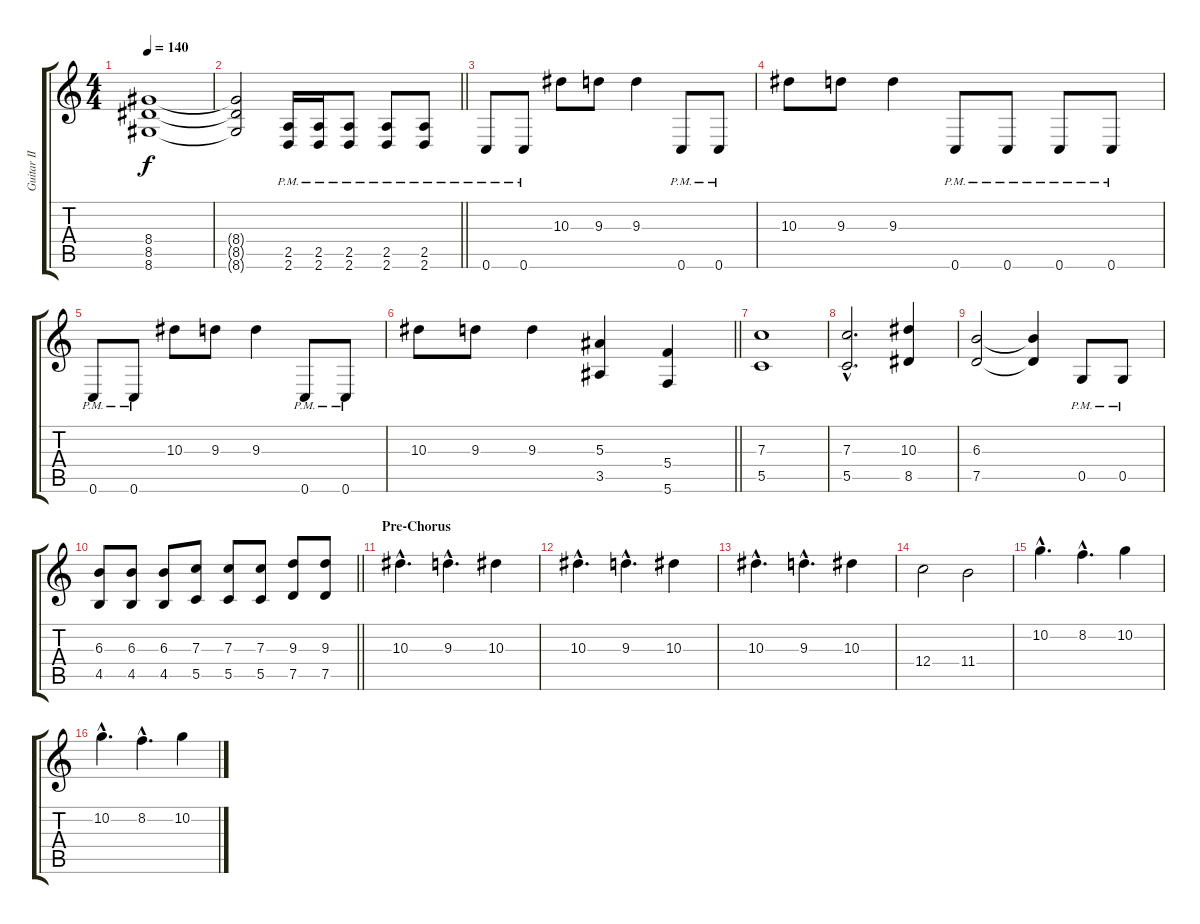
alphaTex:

\track ("Guitar II" "Guitar II") {instrument distortionguitar}
\staff {score tabs}
\tuning (D4 A3 F3 C3 G2 C2) {hide}
\ts (4 4)
\tempo 140
\clef g2
\ks c
(8.4 8.5 8.6).1{dy f} |
\barLineRight lightlight
(8.4{t} 8.5{t} 8.6{t}).2 (2.5{pm} 2.6{pm}).16 (2.5{pm} 2.6{pm}).16 (2.5{pm} 2.6{pm}).8 (2.5{pm} 2.6{pm}).8 (2.5{pm} 2.6{pm}).8 |
\section ("" "")
0.6{pm}.8 0.6{pm}.8 10.3.8 9.3.8 9.3.4 0.6{pm}.8 0.6{pm}.8 |
10.3.8 9.3.8 9.3.4 0.6{pm}.8 0.6{pm}.8 0.6{pm}.8 0.6{pm}.8 |
0.6{pm}.8 0.6{pm}.8 10.3.8 9.3.8 9.3.4 0.6{pm}.8 0.6{pm}.8 |
\barLineRight lightlight
10.3.8 9.3.8 9.3.4 (5.3 3.5).4 (5.4 5.6).4 |
\section ("" "")
(7.3 5.5).1 |
(7.3{hac} 5.5{hac}).2{d} (10.3 8.5).4 |
(6.3 7.5).2 (6.3{t} 7.5{t}).4 0.5{pm}.8 0.5{pm}.8 |
\barLineRight lightlight
(6.3 4.5).8 (6.3 4.5).8 (6.3 4.5).8 (7.3 5.5).8 (7.3 5.5).8 (7.3 5.5).8 (9.3 7.5).8 (9.3 7.5).8 |
\section ("" "Pre-Chorus")
10.3{hac}.4{d} 9.3{hac}.4{d} 10.3.4 |
10.3{hac}.4{d} 9.3{hac}.4{d} 10.3.4 |
10.3{hac}.4{d} 9.3{hac}.4{d} 10.3.4 |
12.4.2 11.4.2 |
10.2{hac}.4{d} 8.2{hac}.4{d} 10.2.4 |
10.2{hac}.4{d} 8.2{hac}.4{d} 10.2.4
